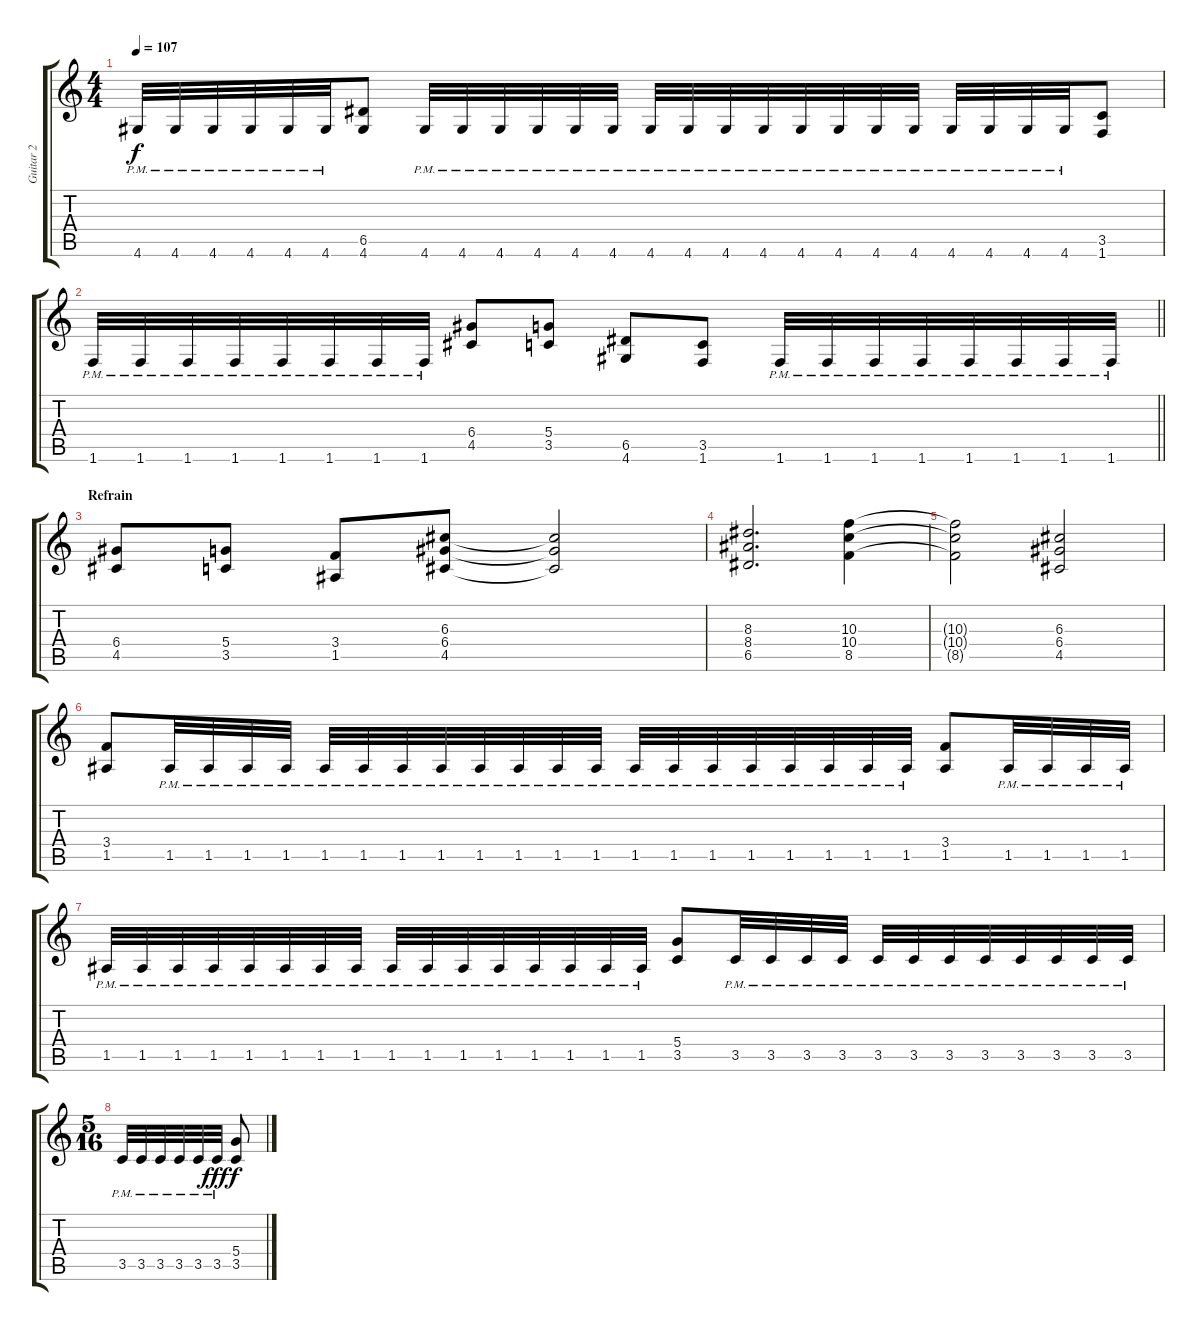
\track ("Guitar 2" "Guitar 2") {instrument distortionguitar}
\staff {score tabs}
\tuning (E4 B3 G3 D3 A2 E2) {hide}
\ts (4 4)
\tempo 107
\clef g2
\ks c
4.6{pm}.32{dy f} 4.6{pm}.32 4.6{pm}.32 4.6{pm}.32 4.6{pm}.32 4.6{pm}.32 (6.5 4.6).8 4.6{pm}.32 4.6{pm}.32 4.6{pm}.32 4.6{pm}.32 4.6{pm}.32 4.6{pm}.32 4.6{pm}.32 4.6{pm}.32 4.6{pm}.32 4.6{pm}.32 4.6{pm}.32 4.6{pm}.32 4.6{pm}.32 4.6{pm}.32 4.6{pm}.32 4.6{pm}.32 4.6{pm}.32 4.6{pm}.32 (3.5 1.6).8 |
\barLineRight lightlight
1.6{pm}.32 1.6{pm}.32 1.6{pm}.32 1.6{pm}.32 1.6{pm}.32 1.6{pm}.32 1.6{pm}.32 1.6{pm}.32 (6.4 4.5).8 (5.4 3.5).8 (6.5 4.6).8 (3.5 1.6).8 1.6{pm}.32 1.6{pm}.32 1.6{pm}.32 1.6{pm}.32 1.6{pm}.32 1.6{pm}.32 1.6{pm}.32 1.6{pm}.32 |
\section ("" "Refrain")
(6.4 4.5).8 (5.4 3.5).8 (3.4 1.5).8 (6.3 6.4 4.5).8 (6.3{t} 6.4{t} 4.5{t}).2 |
(8.3 8.4 6.5).2{d} (10.3 10.4 8.5).4 |
(10.3{t} 10.4{t} 8.5{t}).2 (6.3 6.4 4.5).2 |
(3.4 1.5).8 1.5{pm}.32 1.5{pm}.32 1.5{pm}.32 1.5{pm}.32 1.5{pm}.32 1.5{pm}.32 1.5{pm}.32 1.5{pm}.32 1.5{pm}.32 1.5{pm}.32 1.5{pm}.32 1.5{pm}.32 1.5{pm}.32 1.5{pm}.32 1.5{pm}.32 1.5{pm}.32 1.5{pm}.32 1.5{pm}.32 1.5{pm}.32 1.5{pm}.32 (3.4 1.5).8 1.5{pm}.32 1.5{pm}.32 1.5{pm}.32 1.5{pm}.32 |
1.5{pm}.32 1.5{pm}.32 1.5{pm}.32 1.5{pm}.32 1.5{pm}.32 1.5{pm}.32 1.5{pm}.32 1.5{pm}.32 1.5{pm}.32 1.5{pm}.32 1.5{pm}.32 1.5{pm}.32 1.5{pm}.32 1.5{pm}.32 1.5{pm}.32 1.5{pm}.32 (5.4 3.5).8 3.5{pm}.32 3.5{pm}.32 3.5{pm}.32 3.5{pm}.32 3.5{pm}.32 3.5{pm}.32 3.5{pm}.32 3.5{pm}.32 3.5{pm}.32 3.5{pm}.32 3.5{pm}.32 3.5{pm}.32 |
\ts (5 16)
3.5{pm}.32 3.5{pm}.32 3.5{pm}.32 3.5{pm}.32 3.5{pm}.32 3.5{pm}.32{dy fff} (5.4 3.5).8{dy f}
